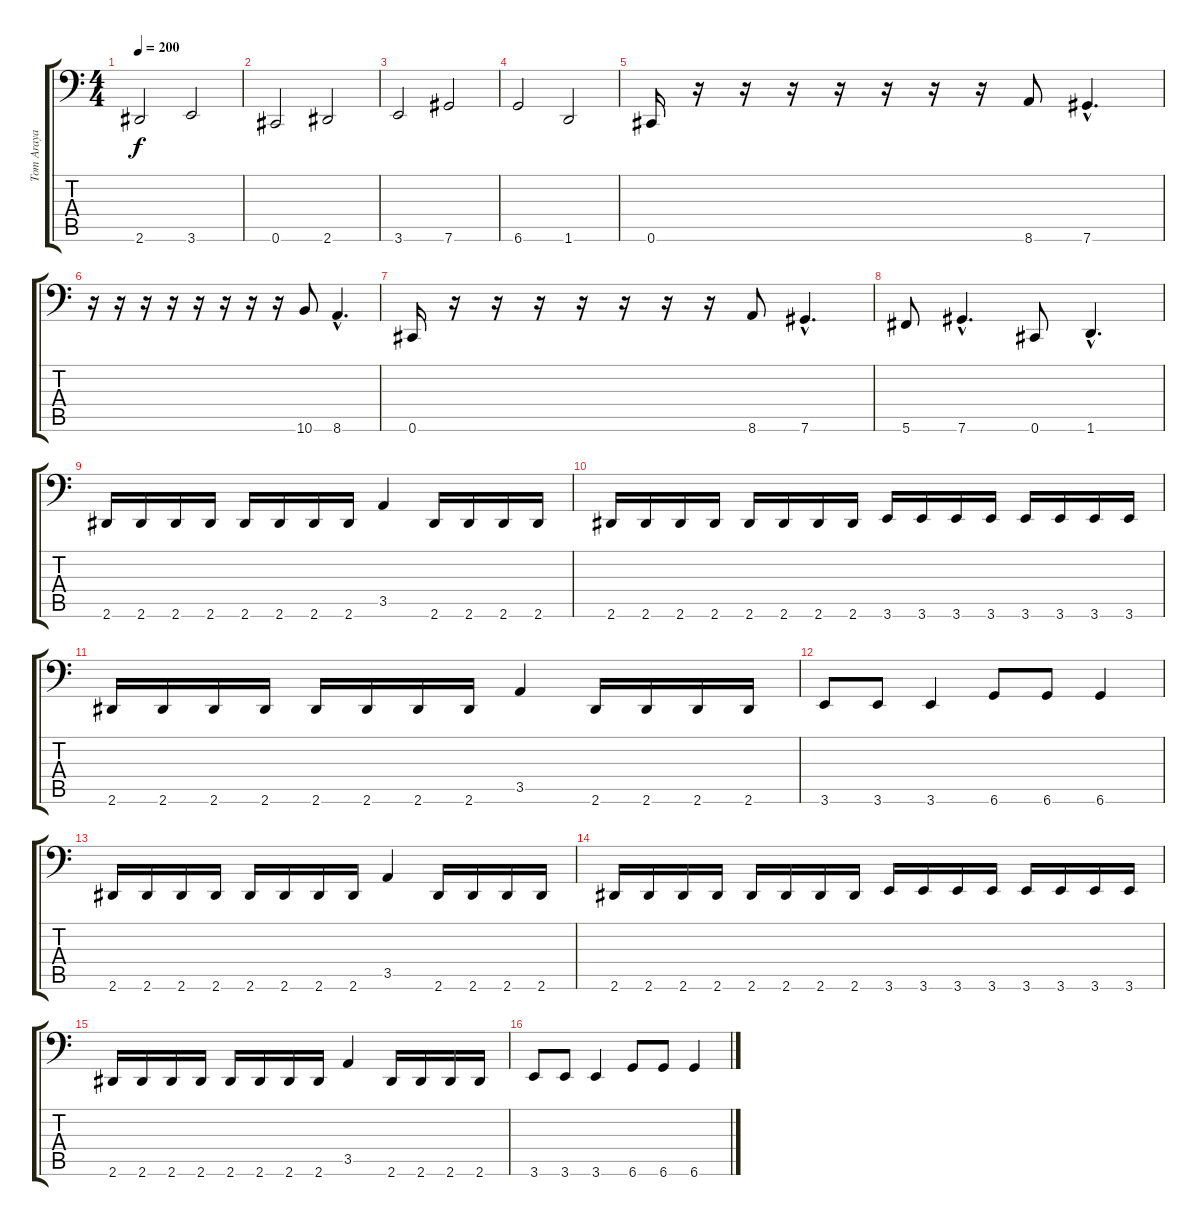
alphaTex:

\track ("Tom Araya" "Tom Araya") {instrument electricbasspick}
\staff {score tabs}
\tuning (Db3 Ab2 E2 B1 Gb1 Db1) {hide}
\ts (4 4)
\tempo 200
\clef f4
\ks c
2.6.2{dy f} 3.6.2 |
0.6.2 2.6.2 |
3.6.2 7.6.2 |
6.6.2 1.6.2 |
0.6.16 r.16 r.16 r.16 r.16 r.16 r.16 r.16 8.6.8 7.6{hac}.4{d} |
r.16 r.16 r.16 r.16 r.16 r.16 r.16 r.16 10.6.8 8.6{hac}.4{d} |
0.6.16 r.16 r.16 r.16 r.16 r.16 r.16 r.16 8.6.8 7.6{hac}.4{d} |
5.6.8 7.6{hac}.4{d} 0.6.8 1.6{hac}.4{d} |
2.6.16 2.6.16 2.6.16 2.6.16 2.6.16 2.6.16 2.6.16 2.6.16 3.5.4 2.6.16 2.6.16 2.6.16 2.6.16 |
2.6.16 2.6.16 2.6.16 2.6.16 2.6.16 2.6.16 2.6.16 2.6.16 3.6.16 3.6.16 3.6.16 3.6.16 3.6.16 3.6.16 3.6.16 3.6.16 |
2.6.16 2.6.16 2.6.16 2.6.16 2.6.16 2.6.16 2.6.16 2.6.16 3.5.4 2.6.16 2.6.16 2.6.16 2.6.16 |
3.6.8 3.6.8 3.6.4 6.6.8 6.6.8 6.6.4 |
2.6.16 2.6.16 2.6.16 2.6.16 2.6.16 2.6.16 2.6.16 2.6.16 3.5.4 2.6.16 2.6.16 2.6.16 2.6.16 |
2.6.16 2.6.16 2.6.16 2.6.16 2.6.16 2.6.16 2.6.16 2.6.16 3.6.16 3.6.16 3.6.16 3.6.16 3.6.16 3.6.16 3.6.16 3.6.16 |
2.6.16 2.6.16 2.6.16 2.6.16 2.6.16 2.6.16 2.6.16 2.6.16 3.5.4 2.6.16 2.6.16 2.6.16 2.6.16 |
3.6.8 3.6.8 3.6.4 6.6.8 6.6.8 6.6.4
